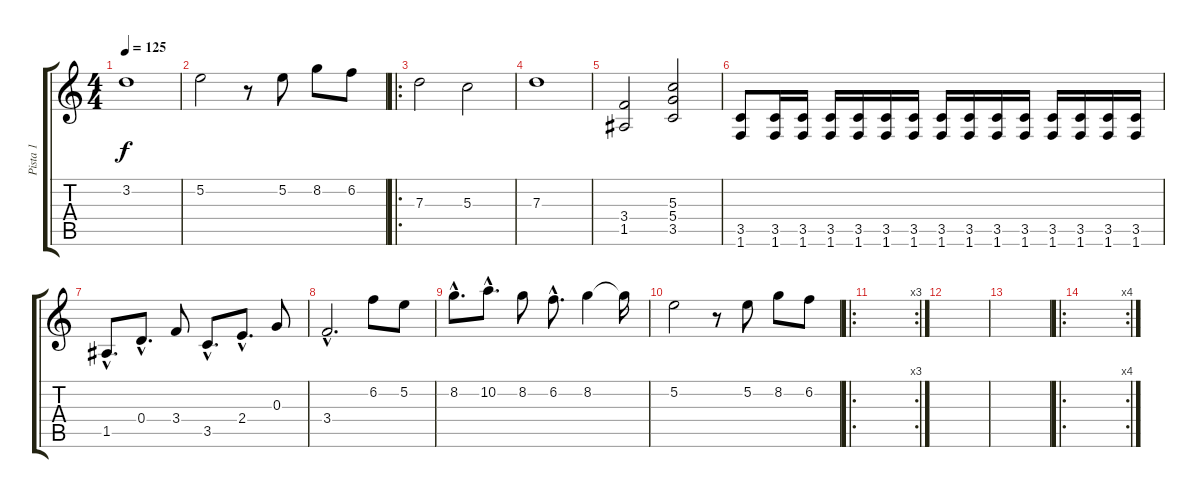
\track ("Pista 1" "Pista 1") {instrument overdrivenguitar}
\staff {score tabs}
\tuning (E4 B3 G3 D3 A2 E2) {hide}
\ts (4 4)
\tempo 125
\clef g2
\ks c
3.2.1{dy f} |
5.2.2 r.8 5.2.8 8.2.8 6.2.8 |
\ro
7.3.2 5.3.2 |
7.3.1 |
(3.4 1.5).2 (5.3 5.4 3.5).2 |
(3.5 1.6).8 (3.5 1.6).16 (3.5 1.6).16 (3.5 1.6).16 (3.5 1.6).16 (3.5 1.6).16 (3.5 1.6).16 (3.5 1.6).16 (3.5 1.6).16 (3.5 1.6).16 (3.5 1.6).16 (3.5 1.6).16 (3.5 1.6).16 (3.5 1.6).16 (3.5 1.6).16 |
1.5{hac}.8{d} 0.4{hac}.8{d} 3.4.8 3.5{hac}.8{d} 2.4{hac}.8{d} 0.3.8 |
3.4{hac}.2{d} 6.2.8 5.2.8 |
8.2{hac}.8{d} 10.2{hac}.8{d} 8.2.8 6.2{hac}.8{d} 8.2.4 8.2{t}.16 |
5.2.2 r.8 5.2.8 8.2.8 6.2.8 |
\ro
\rc 3
|
|
|
\ro
\rc 4
